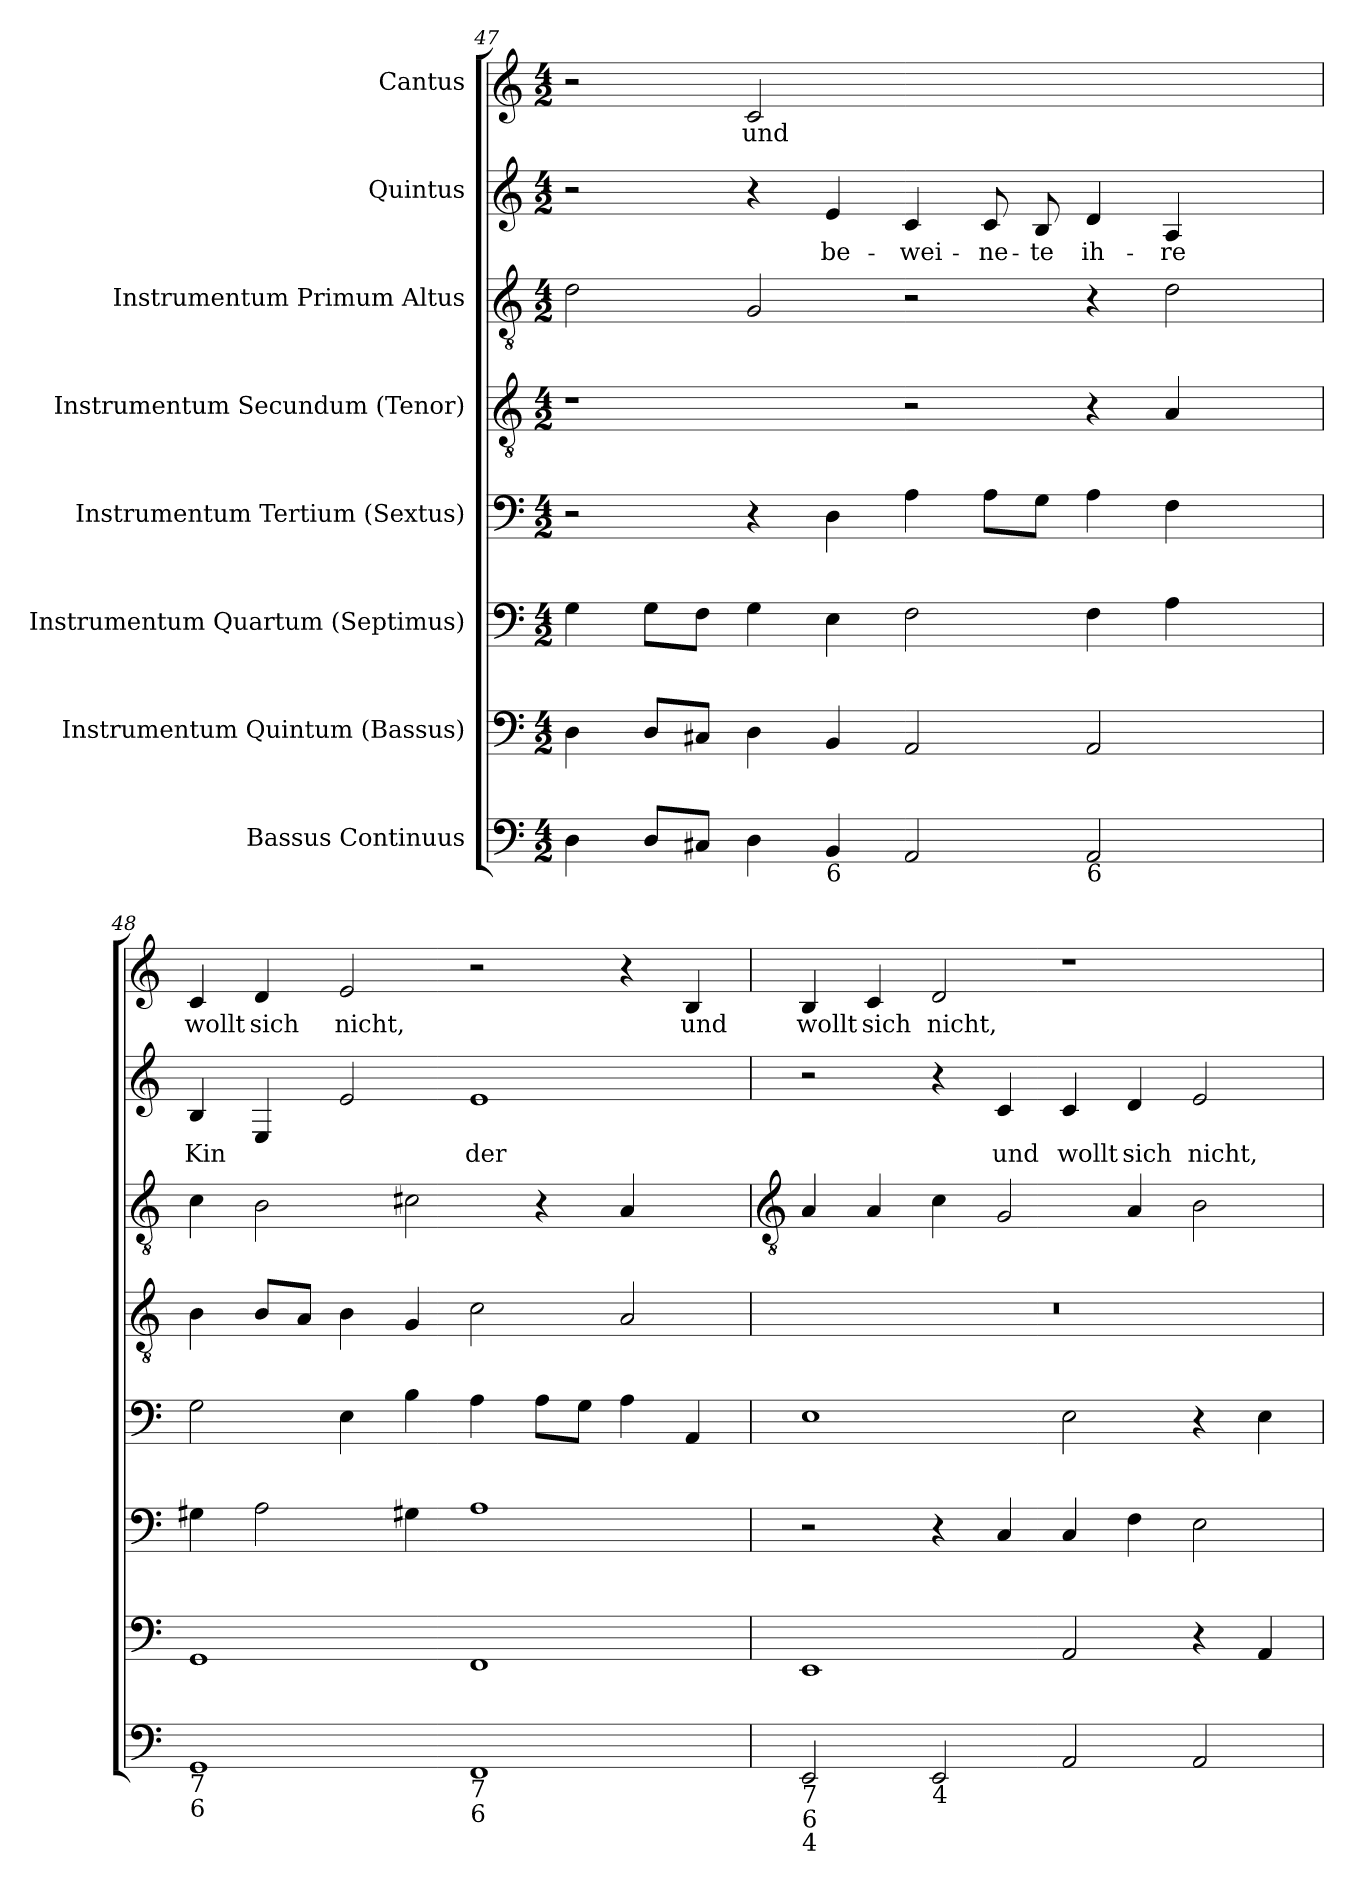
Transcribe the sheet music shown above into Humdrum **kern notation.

**kern	**kern	**kern	**kern	**kern	**kern	**kern	**text	**kern	**text
*part8	*part7	*part6	*part5	*part4	*part3	*part2	*part2	*part1	*part1
*staff8	*staff7	*staff6	*staff5	*staff4	*staff3	*staff2	*staff2	*staff1	*staff1
*I"Bassus Continuus	*I"Instrumentum Quintum (Bassus)	*I"Instrumentum Quartum (Septimus)	*I"Instrumentum Tertium (Sextus)	*I"Instrumentum Secundum (Tenor)	*I"Instrumentum Primum Altus	*I"Quintus	*	*I"Cantus	*
*clefF4	*clefF4	*clefF4	*clefF4	*clefGv2	*clefGv2	*clefG2	*	*clefG2	*
*k[]	*k[]	*k[]	*k[]	*k[]	*k[]	*k[]	*	*k[]	*
*C:	*C:	*C:	*C:	*C:	*C:	*C:	*	*C:	*
*M4/2	*M4/2	*M4/2	*M4/2	*M4/2	*M4/2	*M4/2	*	*M4/2	*
=47	=47	=47	=47	=47	=47	=47	=47	=47	=47
4D	4D	4G	2r	1r	2d	2r	.	2r	.
8DL	8DL	8GL	.	.	.	.	.	.	.
8C#XJ	8C#XJ	8FJ	.	.	.	.	.	.	.
!	!	!	!	!	!	!	!	!	!LO:LY:b
4D	4D	4G	4r	.	2G	4r	.	2c	und
!LO:TX:b:t=6	!	!	!	!	!	!	!	!	!
!	!	!	!	!	!	!	!LO:LY:b	!	!
4BB	4BB	4E	4D	.	.	4e	be-	.	.
!	!	!	!	!	!	!	!LO:LY:b	!	!
2AA	2AA	2F	4A	2r	2r	4c	-wei-	1ryy	.
!	!	!	!	!	!	!	!LO:LY:b	!	!
.	.	.	8AL	.	.	8c	-ne-	.	.
!	!	!	!	!	!	!	!LO:LY:b	!	!
.	.	.	8GJ	.	.	8B	-te	.	.
!LO:TX:b:t=6	!	!	!	!	!	!	!	!	!
!	!	!	!	!	!	!	!LO:LY:b	!	!
2AA	2AA	4F	4A	4r	4r	4d	ih-	.	.
!	!	!	!	!	!	!	!LO:LY:b	!	!
.	.	4A	4F	4A	2d	4A	-re	.	.
4ryy	4ryy	4ryy	4ryy	4ryy	.	4ryy	.	4ryy	.
!!LO:LB:g=z
=48	=48	=48	=48	=48	=48	=48	=48	=48	=48
!LO:TX:b:t=7	!	!	!	!	!	!	!	!	!
!LO:TX:b:t=6	!	!	!	!	!	!	!	!	!
!	!	!	!	!	!	!	!LO:LY:b	!	!LO:LY:b
1GG	1GG	4G#X	2G	4B	4c	4B	Kin	4c	wollt
!	!	!	!	!	!	!	!	!	!LO:LY:b
.	.	2A	.	8BL	2B	4E	.	4d	sich
.	.	.	.	8AJ	.	.	.	.	.
!	!	!	!	!	!	!	!	!	!LO:LY:b
.	.	.	4E	4B	.	2e	.	2e	nicht,
.	.	4G#X	4B	4G	2c#X	.	.	.	.
!LO:TX:b:t=7	!	!	!	!	!	!	!	!	!
!LO:TX:b:t=6	!	!	!	!	!	!	!	!	!
!	!	!	!	!	!	!	!LO:LY:b	!	!
1FF	1FF	1A	4A	2c	.	1e	der	2r	.
.	.	.	8AL	.	4r	.	.	.	.
.	.	.	8GJ	.	.	.	.	.	.
.	.	.	4A	2A	4A	.	.	4r	.
!	!	!	!	!	!	!	!	!	!LO:LY:b
.	.	.	4AA	.	4ryy	.	.	4B	und
!!LO:LB:g=z
=49	=49	=49	=49	=49	=49	=49	=49	=49	=49
*	*	*	*	*	*clefGv2	*	*	*	*
!LO:TX:b:t=7	!	!	!	!	!	!	!	!	!
!LO:TX:b:t=6\n4	!	!	!	!	!	!	!	!	!
!	!	!	!	!	!	!	!	!	!LO:LY:b
2EE	1EE	2r	1E	0r	4A	2r	.	4B	wollt
!	!	!	!	!	!	!	!	!	!LO:LY:b
.	.	.	.	.	4A	.	.	4c	sich
!LO:TX:b:t=4	!	!	!	!	!	!	!	!	!
!	!	!	!	!	!	!	!	!	!LO:LY:b
2EE	.	4r	.	.	4c	4r	.	2d	nicht,
!	!	!	!	!	!	!	!LO:LY:b	!	!
.	.	4C	.	.	2G	4c	und	.	.
!	!	!	!	!	!	!	!LO:LY:b	!	!
2AA	2AA	4C	2E	.	.	4c	wollt	1r	.
!	!	!	!	!	!	!	!LO:LY:b	!	!
.	.	4F	.	.	4A	4d	sich	.	.
!	!	!	!	!	!	!	!LO:LY:b	!	!
2AA	4r	2E	4r	.	2B	2e	nicht,	.	.
.	4AA	.	4E	.	.	.	.	.	.
=	=	=	=	=	=	=	=	=	=
*-	*-	*-	*-	*-	*-	*-	*-	*-	*-
